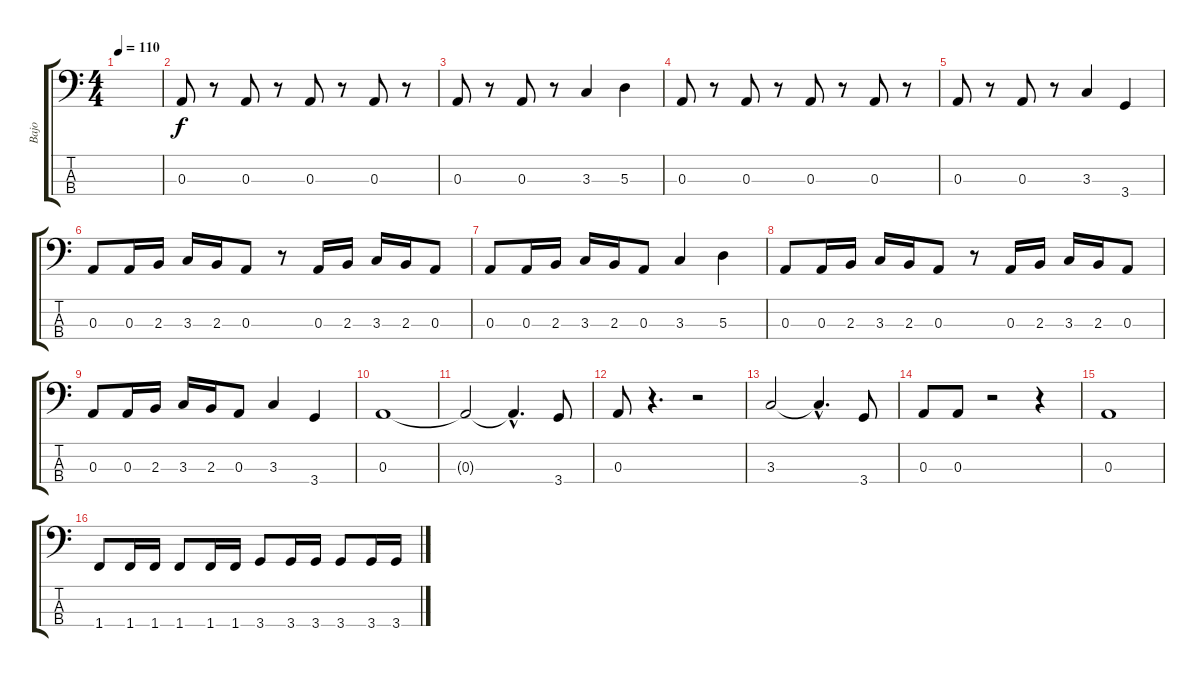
\track ("Bajo" "Bajo") {instrument electricbassfinger}
\staff {score tabs}
\tuning (G2 D2 A1 E1) {hide}
\ts (4 4)
\tempo 110
\clef f4
\ks c
|
0.3.8 r.8 0.3.8 r.8 0.3.8 r.8 0.3.8 r.8 |
0.3.8 r.8 0.3.8 r.8 3.3.4 5.3.4 |
0.3.8 r.8 0.3.8 r.8 0.3.8 r.8 0.3.8 r.8 |
0.3.8 r.8 0.3.8 r.8 3.3.4 3.4.4 |
0.3.8 0.3.16 2.3.16 3.3.16 2.3.16 0.3.8 r.8 0.3.16 2.3.16 3.3.16 2.3.16 0.3.8 |
0.3.8 0.3.16 2.3.16 3.3.16 2.3.16 0.3.8 3.3.4 5.3.4 |
0.3.8 0.3.16 2.3.16 3.3.16 2.3.16 0.3.8 r.8 0.3.16 2.3.16 3.3.16 2.3.16 0.3.8 |
0.3.8 0.3.16 2.3.16 3.3.16 2.3.16 0.3.8 3.3.4 3.4.4 |
0.3.1 |
0.3{t}.2 0.3{hac t}.4{d} 3.4.8 |
0.3.8 r.4{d} r.2 |
3.3.2 3.3{hac t}.4{d} 3.4.8 |
0.3.8 0.3.8 r.2 r.4 |
0.3.1 |
1.4.8 1.4.16 1.4.16 1.4.8 1.4.16 1.4.16 3.4.8 3.4.16 3.4.16 3.4.8 3.4.16 3.4.16
